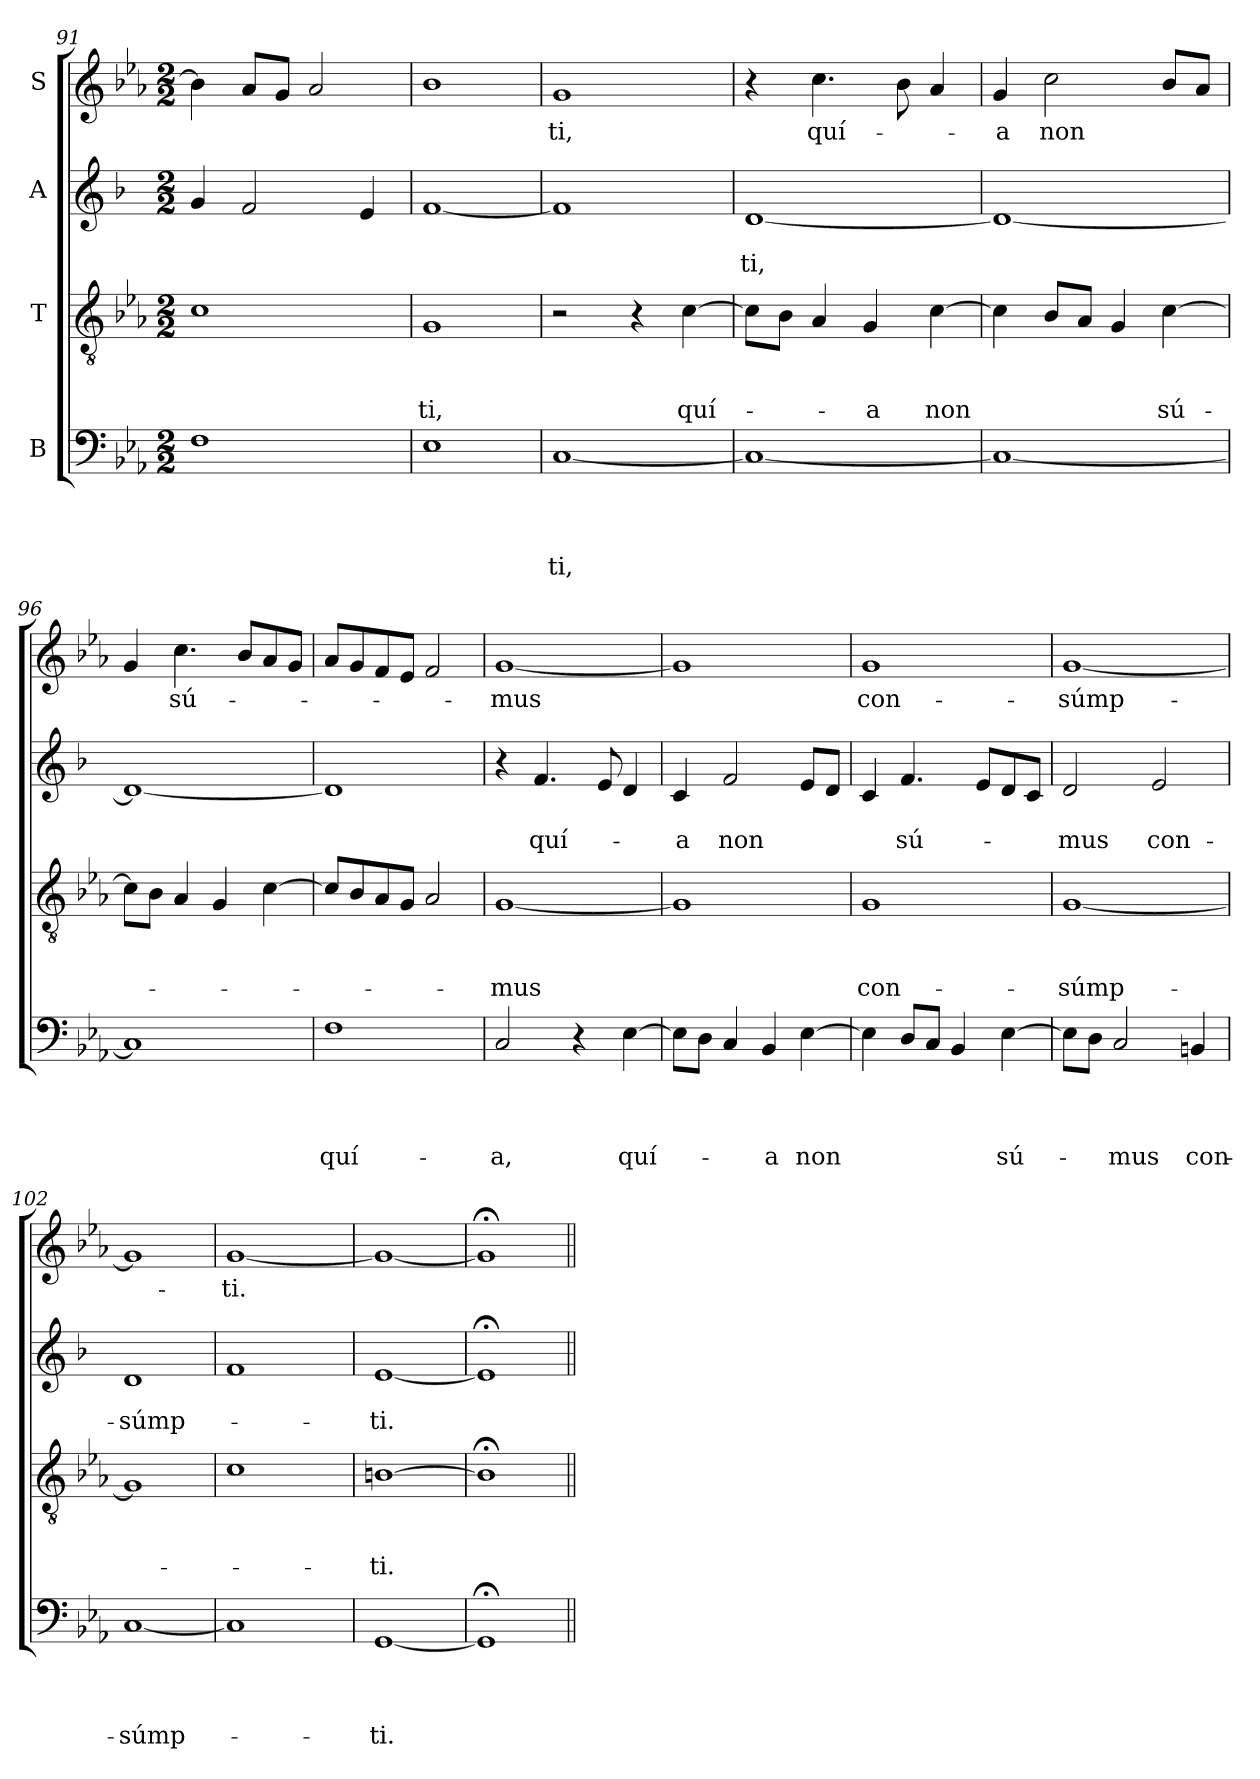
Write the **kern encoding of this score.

**kern	**text	**text	**text	**text	**kern	**text	**text	**text	**kern	**text	**text	**kern	**text
*part4	*part4	*part4	*part4	*part4	*part3	*part3	*part3	*part3	*part2	*part2	*part2	*part1	*part1
*staff4	*staff4	*staff4	*staff4	*staff4	*staff3	*staff3	*staff3	*staff3	*staff2	*staff2	*staff2	*staff1	*staff1
*I"B	*	*	*	*	*I"T	*	*	*	*I"A	*	*	*I"S	*
!!LO:LB:g=z
*clefF4	*	*	*	*	*clefGv2	*	*	*	*clefG2	*	*	*clefG2	*
*	*	*	*	*	*	*	*	*	*ITrd1c2	*	*	*	*
*k[b-e-a-]	*	*	*	*	*k[b-e-a-]	*	*	*	*k[b-e-a-]	*	*	*k[b-e-a-]	*
*E-:	*	*	*	*	*E-:	*	*	*	*E-:	*	*	*E-:	*
*M2/2	*	*	*	*	*M2/2	*	*	*	*M2/2	*	*	*M2/2	*
=91	=91	=91	=91	=91	=91	=91	=91	=91	=91	=91	=91	=91	=91
1F	.	.	.	.	1c	.	.	.	4f/	.	.	4b-\]	.
.	.	.	.	.	.	.	.	.	2e-/	.	.	8a-/L	.
.	.	.	.	.	.	.	.	.	.	.	.	8g/J	.
.	.	.	.	.	.	.	.	.	.	.	.	2a-/	.
.	.	.	.	.	.	.	.	.	4d/	.	.	.	.
=92	=92	=92	=92	=92	=92	=92	=92	=92	=92	=92	=92	=92	=92
!	!	!	!	!	!	!	!	!LO:LY:b	!	!	!	!	!
1E-	.	.	.	.	1G	.	.	-ti,	[1e-	.	.	1b-	.
=93	=93	=93	=93	=93	=93	=93	=93	=93	=93	=93	=93	=93	=93
!	!	!	!	!LO:LY:b	!	!	!	!	!	!	!	!	!LO:LY:b
[1C	.	.	.	-ti,	2r	.	.	.	1e-]	.	.	1g	-ti,
.	.	.	.	.	4r	.	.	.	.	.	.	.	.
!	!	!	!	!	!	!	!	!LO:LY:b	!	!	!	!	!
.	.	.	.	.	[4c\	.	.	quí-	.	.	.	.	.
=94	=94	=94	=94	=94	=94	=94	=94	=94	=94	=94	=94	=94	=94
!	!	!	!	!	!	!	!	!	!	!	!LO:LY:b	!	!
1C_	.	.	.	.	8c\L]	.	.	.	[1c	.	-ti,	4r	.
.	.	.	.	.	8B-\J	.	.	.	.	.	.	.	.
!	!	!	!	!	!	!	!	!	!	!	!	!	!LO:LY:b
.	.	.	.	.	4A-/	.	.	.	.	.	.	4.cc\	quí-
!	!	!	!	!	!	!	!	!LO:LY:b	!	!	!	!	!
.	.	.	.	.	4G/	.	.	-a	.	.	.	.	.
.	.	.	.	.	.	.	.	.	.	.	.	8b-\	.
!	!	!	!	!	!	!	!	!LO:LY:b	!	!	!	!	!
.	.	.	.	.	[4c\	.	.	non	.	.	.	4a-/	.
=95	=95	=95	=95	=95	=95	=95	=95	=95	=95	=95	=95	=95	=95
!	!	!	!	!	!	!	!	!	!	!	!	!	!LO:LY:b
1C_	.	.	.	.	4c\]	.	.	.	1c_	.	.	4g/	-a
!	!	!	!	!	!	!	!	!	!	!	!	!	!LO:LY:b
.	.	.	.	.	8B-/L	.	.	.	.	.	.	2cc\	non
.	.	.	.	.	8A-/J	.	.	.	.	.	.	.	.
.	.	.	.	.	4G/	.	.	.	.	.	.	.	.
!	!	!	!	!	!	!	!	!LO:LY:b	!	!	!	!	!
.	.	.	.	.	[4c\	.	.	sú-	.	.	.	8b-/L	.
.	.	.	.	.	.	.	.	.	.	.	.	8a-/J	.
=96	=96	=96	=96	=96	=96	=96	=96	=96	=96	=96	=96	=96	=96
1C]	.	.	.	.	8c\L]	.	.	.	1c_	.	.	4g/	.
.	.	.	.	.	8B-\J	.	.	.	.	.	.	.	.
!	!	!	!	!	!	!	!	!	!	!	!	!	!LO:LY:b
.	.	.	.	.	4A-/	.	.	.	.	.	.	4.cc\	sú-
.	.	.	.	.	4G/	.	.	.	.	.	.	.	.
.	.	.	.	.	.	.	.	.	.	.	.	8b-/L	.
.	.	.	.	.	[4c\	.	.	.	.	.	.	8a-/	.
.	.	.	.	.	.	.	.	.	.	.	.	8g/J	.
!!LO:PB:g=z
=97	=97	=97	=97	=97	=97	=97	=97	=97	=97	=97	=97	=97	=97
!	!	!	!	!LO:LY:b	!	!	!	!	!	!	!	!	!
1F	.	.	.	quí-	8c/L]	.	.	.	1c]	.	.	8a-/L	.
.	.	.	.	.	8B-/	.	.	.	.	.	.	8g/	.
.	.	.	.	.	8A-/	.	.	.	.	.	.	8f/	.
.	.	.	.	.	8G/J	.	.	.	.	.	.	8e-/J	.
.	.	.	.	.	2A-/	.	.	.	.	.	.	2f/	.
=98	=98	=98	=98	=98	=98	=98	=98	=98	=98	=98	=98	=98	=98
!	!	!	!	!LO:LY:b	!	!	!	!LO:LY:b	!	!	!	!	!LO:LY:b
2C/	.	.	.	-a,	[1G	.	.	-mus	4r	.	.	[1g	-mus
!	!	!	!	!	!	!	!	!	!	!	!LO:LY:b	!	!
.	.	.	.	.	.	.	.	.	4.e-/	.	quí-	.	.
4r	.	.	.	.	.	.	.	.	.	.	.	.	.
.	.	.	.	.	.	.	.	.	8d/	.	.	.	.
!	!	!	!	!LO:LY:b	!	!	!	!	!	!	!	!	!
[4E-\	.	.	.	quí-	.	.	.	.	4c/	.	.	.	.
=99	=99	=99	=99	=99	=99	=99	=99	=99	=99	=99	=99	=99	=99
!	!	!	!	!	!	!	!	!	!	!	!LO:LY:b	!	!
8E-\L]	.	.	.	.	1G]	.	.	.	4B-/	.	-a	1g]	.
8D\J	.	.	.	.	.	.	.	.	.	.	.	.	.
!	!	!	!	!	!	!	!	!	!	!	!LO:LY:b	!	!
4C/	.	.	.	.	.	.	.	.	2e-/	.	non	.	.
!	!	!	!	!LO:LY:b	!	!	!	!	!	!	!	!	!
4BB-/	.	.	.	-a	.	.	.	.	.	.	.	.	.
!	!	!	!	!LO:LY:b	!	!	!	!	!	!	!	!	!
[4E-\	.	.	.	non	.	.	.	.	8d/L	.	.	.	.
.	.	.	.	.	.	.	.	.	8c/J	.	.	.	.
=100	=100	=100	=100	=100	=100	=100	=100	=100	=100	=100	=100	=100	=100
!	!	!	!	!	!	!	!	!LO:LY:b	!	!	!	!	!LO:LY:b
4E-\]	.	.	.	.	1G	.	.	con-	4B-/	.	.	1g	con-
!	!	!	!	!	!	!	!	!	!	!	!LO:LY:b	!	!
8D/L	.	.	.	.	.	.	.	.	4.e-/	.	sú-	.	.
8C/J	.	.	.	.	.	.	.	.	.	.	.	.	.
4BB-/	.	.	.	.	.	.	.	.	.	.	.	.	.
.	.	.	.	.	.	.	.	.	8d/L	.	.	.	.
!	!	!	!	!LO:LY:b	!	!	!	!	!	!	!	!	!
[4E-\	.	.	.	sú-	.	.	.	.	8c/	.	.	.	.
.	.	.	.	.	.	.	.	.	8B-/J	.	.	.	.
=101	=101	=101	=101	=101	=101	=101	=101	=101	=101	=101	=101	=101	=101
!	!	!	!	!	!	!	!	!LO:LY:b	!	!	!LO:LY:b	!	!LO:LY:b
8E-\L]	.	.	.	.	[1G	.	.	-súmp-	2c/	.	-mus	[1g	-súmp-
8D\J	.	.	.	.	.	.	.	.	.	.	.	.	.
!	!	!	!	!LO:LY:b	!	!	!	!	!	!	!	!	!
2C/	.	.	.	-mus	.	.	.	.	.	.	.	.	.
!	!	!	!	!	!	!	!	!	!	!	!LO:LY:b	!	!
.	.	.	.	.	.	.	.	.	2d/	.	con-	.	.
!	!	!	!	!LO:LY:b	!	!	!	!	!	!	!	!	!
4BB/	.	.	.	con-	.	.	.	.	.	.	.	.	.
=102	=102	=102	=102	=102	=102	=102	=102	=102	=102	=102	=102	=102	=102
!	!	!	!	!LO:LY:b	!	!	!	!	!	!	!LO:LY:b	!	!
[1C	.	.	.	-súmp-	1G]	.	.	.	1c	.	-súmp-	1g]	.
!!LO:LB:g=z
=103	=103	=103	=103	=103	=103	=103	=103	=103	=103	=103	=103	=103	=103
!	!	!	!	!	!	!	!	!	!	!	!	!	!LO:LY:b
1C]	.	.	.	.	1c	.	.	.	1e-	.	.	[1g	-ti.
=104	=104	=104	=104	=104	=104	=104	=104	=104	=104	=104	=104	=104	=104
!	!	!	!	!LO:LY:b	!	!	!	!LO:LY:b	!	!	!LO:LY:b	!	!
[1GG	.	.	.	-ti.	[1B	.	.	-ti.	[1d	.	-ti.	1g_	.
=105	=105	=105	=105	=105	=105	=105	=105	=105	=105	=105	=105	=105	=105
1GG;]	.	.	.	.	1B;<]	.	.	.	1d;]	.	.	1g;]	.
=||	=||	=||	=||	=||	=||	=||	=||	=||	=||	=||	=||	=||	=||
*-	*-	*-	*-	*-	*-	*-	*-	*-	*-	*-	*-	*-	*-
